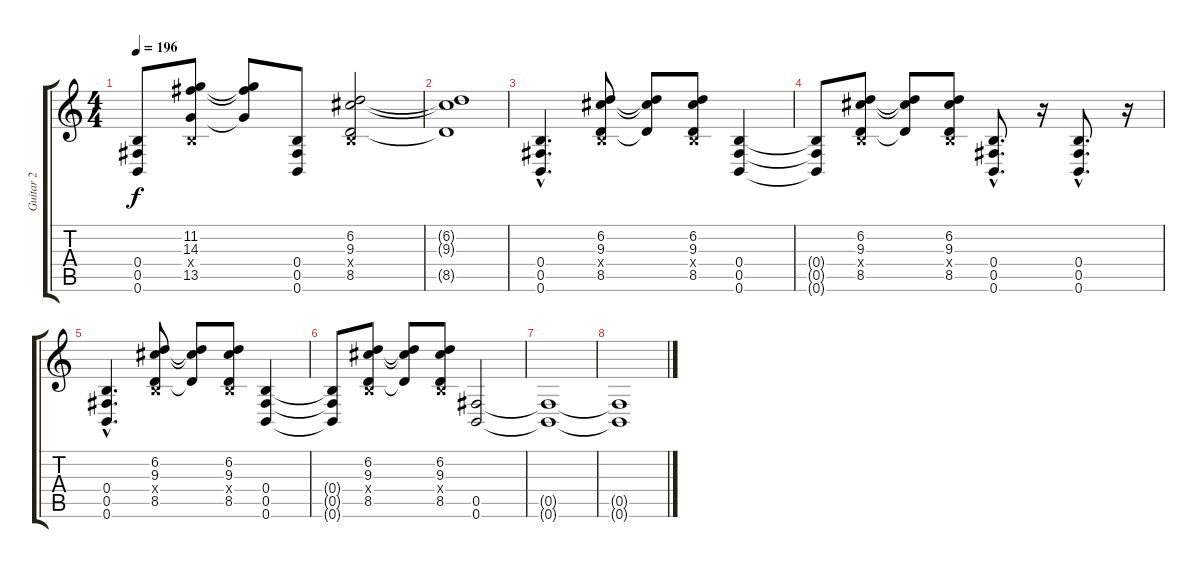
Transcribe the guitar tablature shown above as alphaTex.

\track ("Guitar 2" "Guitar 2") {instrument distortionguitar}
\staff {score tabs}
\tuning (Db4 Ab3 E3 B2 Gb2 B1) {hide}
\ts (4 4)
\tempo 196
\clef g2
\ks c
(0.4{t} 0.5{t} 0.6{t}).8{dy f} (11.2 14.3 0.4{x} 13.5).8 (11.2{t} 14.3{t} 13.5{t}).8 (0.4 0.5 0.6).8 (6.2 9.3 0.4{x} 8.5).2 |
(6.2{t} 9.3{t} 8.5{t}).1 |
(0.4{hac} 0.5{hac} 0.6{hac}).4{d} (6.2 9.3 0.4{x} 8.5).8 (6.2{t} 9.3{t} 8.5{t}).8 (6.2 9.3 0.4{x} 8.5).8 (0.4 0.5 0.6).4 |
(0.4{t} 0.5{t} 0.6{t}).8 (6.2 9.3 0.4{x} 8.5).8 (6.2{t} 9.3{t} 8.5{t}).8 (6.2 9.3 0.4{x} 8.5).8 (0.4{hac} 0.5{hac} 0.6{hac}).8{d} r.16 (0.4{hac} 0.5{hac} 0.6{hac}).8{d} r.16 |
(0.4{hac} 0.5{hac} 0.6{hac}).4{d} (6.2 9.3 0.4{x} 8.5).8 (6.2{t} 9.3{t} 8.5{t}).8 (6.2 9.3 0.4{x} 8.5).8 (0.4 0.5 0.6).4 |
(0.4{t} 0.5{t} 0.6{t}).8 (6.2 9.3 0.4{x} 8.5).8 (6.2{t} 9.3{t} 8.5{t}).8 (6.2 9.3 0.4{x} 8.5).8 (0.5 0.6).2 |
(0.5{t} 0.6{t}).1 |
(0.5{t} 0.6{t}).1
